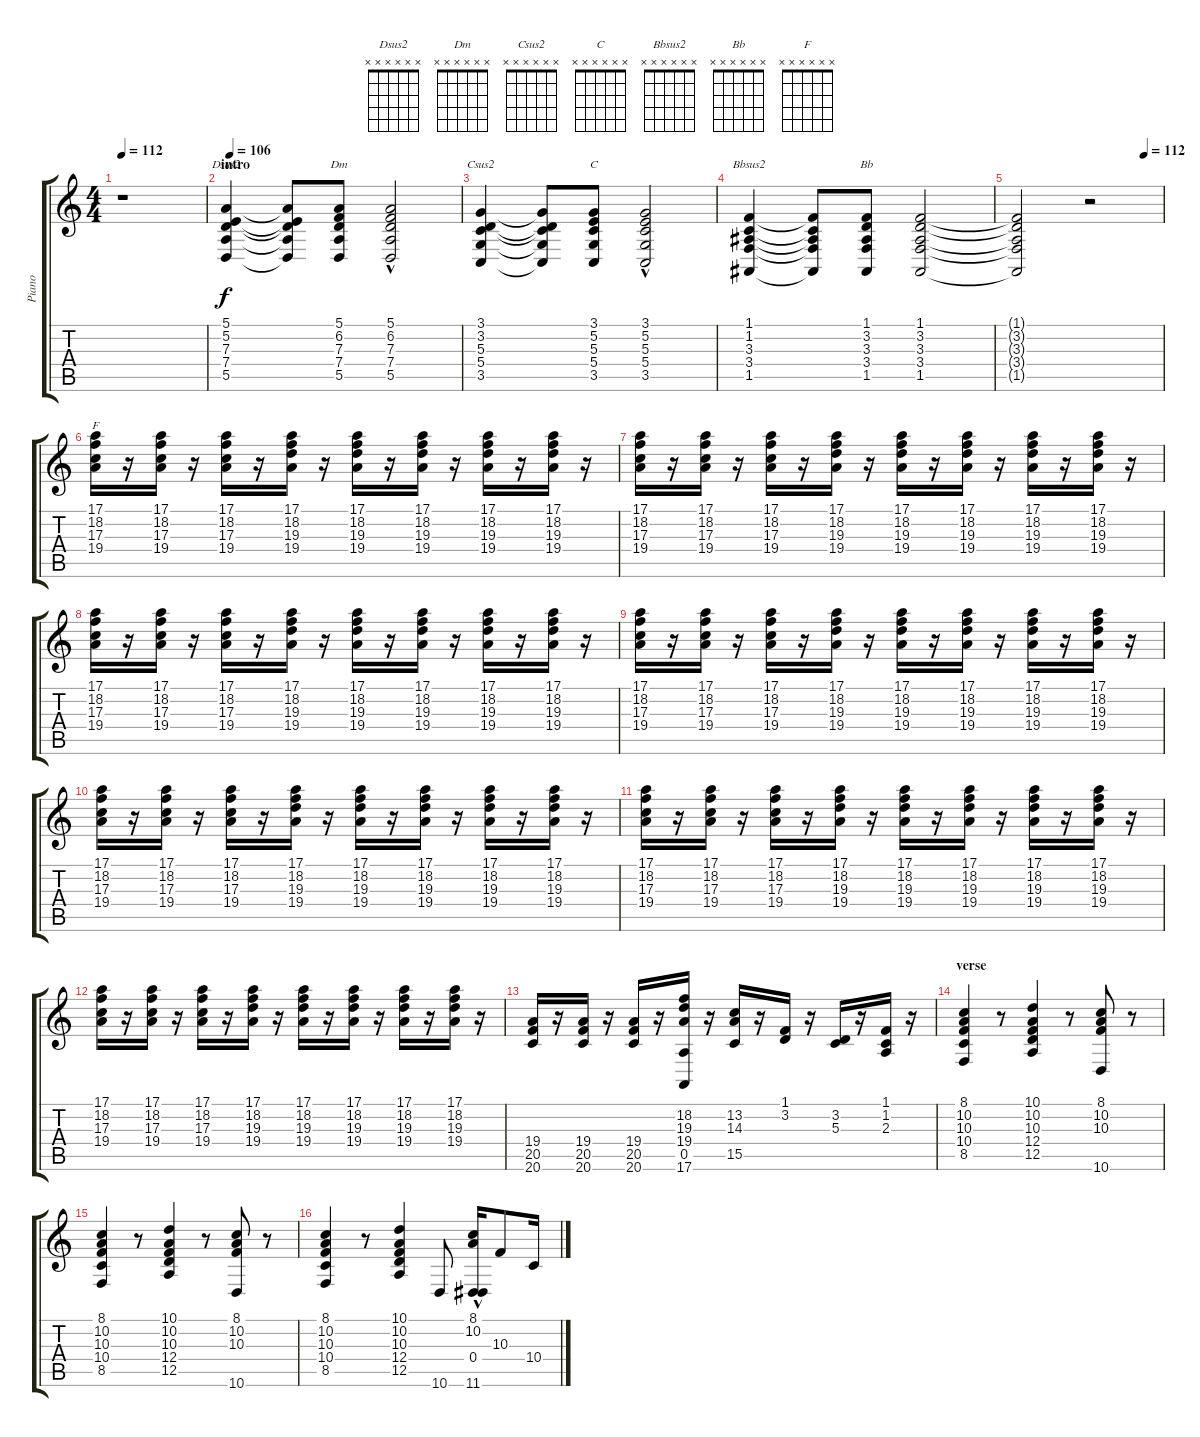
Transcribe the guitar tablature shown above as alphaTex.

\track ("Piano" "Piano") {instrument acousticgrandpiano}
\staff {score tabs}
\tuning (E4 B3 G3 D3 A2 E2) {hide}
\chord ("Dsus2" x x x x x x) {firstfret 0}
\chord ("Dm" x x x x x x) {firstfret 0}
\chord ("Csus2" x x x x x x) {firstfret 0}
\chord ("C" x x x x x x) {firstfret 0}
\chord ("Bbsus2" x x x x x x) {firstfret 0}
\chord ("Bb" x x x x x x) {firstfret 0}
\chord ("F" x x x x x x) {firstfret 0}
\ts (4 4)
\tempo 112
\clef g2
\ks c
r.1{dy f instrument acousticgrandpiano} |
\section ("" "intro")
\tempo 106
(5.1 5.2 7.3 7.4 5.5).4{ch "Dsus2"} (5.1{t} 5.2{t} 7.3{t} 7.4{t} 5.5{t}).8 (5.1 6.2 7.3 7.4 5.5).8{ch "Dm"} (5.1 6.2 7.3{hac} 7.4{hac} 5.5{hac}).2 |
(3.1 3.2 5.3 5.4 3.5).4{ch "Csus2"} (3.1{t} 3.2{t} 5.3{t} 5.4{t} 3.5{t}).8 (3.1 5.2 5.3 5.4 3.5).8{ch "C"} (3.1 5.2 5.3{hac} 5.4{hac} 3.5{hac}).2 |
(1.1 1.2 3.3 3.4 1.5).4{ch "Bbsus2"} (1.1{t} 1.2{t} 3.3{t} 3.4{t} 1.5{t}).8 (1.1 3.2 3.3 3.4 1.5).8{ch "Bb"} (1.1 3.2 3.3 3.4 1.5).2 |
\tempo (112 0.875)
(1.1{t} 3.2{t} 3.3{t} 3.4{t} 1.5{t}).2 r.2 |
(17.1 18.2 17.3 19.4).16{ch "F"} r.16 (17.1 18.2 17.3 19.4).16 r.16 (17.1 18.2 17.3 19.4).16 r.16 (17.1 18.2 19.3 19.4).16 r.16 (17.1 18.2 19.3 19.4).16 r.16 (17.1 18.2 19.3 19.4).16 r.16 (17.1 18.2 19.3 19.4).16 r.16 (17.1 18.2 19.3 19.4).16 r.16 |
(17.1 18.2 17.3 19.4).16 r.16 (17.1 18.2 17.3 19.4).16 r.16 (17.1 18.2 17.3 19.4).16 r.16 (17.1 18.2 19.3 19.4).16 r.16 (17.1 18.2 19.3 19.4).16 r.16 (17.1 18.2 19.3 19.4).16 r.16 (17.1 18.2 19.3 19.4).16 r.16 (17.1 18.2 19.3 19.4).16 r.16 |
(17.1 18.2 17.3 19.4).16 r.16 (17.1 18.2 17.3 19.4).16 r.16 (17.1 18.2 17.3 19.4).16 r.16 (17.1 18.2 19.3 19.4).16 r.16 (17.1 18.2 19.3 19.4).16 r.16 (17.1 18.2 19.3 19.4).16 r.16 (17.1 18.2 19.3 19.4).16 r.16 (17.1 18.2 19.3 19.4).16 r.16 |
(17.1 18.2 17.3 19.4).16 r.16 (17.1 18.2 17.3 19.4).16 r.16 (17.1 18.2 17.3 19.4).16 r.16 (17.1 18.2 19.3 19.4).16 r.16 (17.1 18.2 19.3 19.4).16 r.16 (17.1 18.2 19.3 19.4).16 r.16 (17.1 18.2 19.3 19.4).16 r.16 (17.1 18.2 19.3 19.4).16 r.16 |
(17.1 18.2 17.3 19.4).16 r.16 (17.1 18.2 17.3 19.4).16 r.16 (17.1 18.2 17.3 19.4).16 r.16 (17.1 18.2 19.3 19.4).16 r.16 (17.1 18.2 19.3 19.4).16 r.16 (17.1 18.2 19.3 19.4).16 r.16 (17.1 18.2 19.3 19.4).16 r.16 (17.1 18.2 19.3 19.4).16 r.16 |
(17.1 18.2 17.3 19.4).16 r.16 (17.1 18.2 17.3 19.4).16 r.16 (17.1 18.2 17.3 19.4).16 r.16 (17.1 18.2 19.3 19.4).16 r.16 (17.1 18.2 19.3 19.4).16 r.16 (17.1 18.2 19.3 19.4).16 r.16 (17.1 18.2 19.3 19.4).16 r.16 (17.1 18.2 19.3 19.4).16 r.16 |
(17.1 18.2 17.3 19.4).16 r.16 (17.1 18.2 17.3 19.4).16 r.16 (17.1 18.2 17.3 19.4).16 r.16 (17.1 18.2 19.3 19.4).16 r.16 (17.1 18.2 19.3 19.4).16 r.16 (17.1 18.2 19.3 19.4).16 r.16 (17.1 18.2 19.3 19.4).16 r.16 (17.1 18.2 19.3 19.4).16 r.16 |
(19.4 20.5 20.6).16 r.16 (19.4 20.5 20.6).16 r.16 (19.4 20.5 20.6).16 r.16 (18.2 19.3 19.4 0.5 17.6).16 r.16 (13.2 14.3 15.5).16 r.16 (1.1 3.2).16 r.16 (3.2 5.3).16 r.16 (1.1 1.2 2.3).16 r.16 |
\section ("" "verse")
(8.1 10.2 10.3 10.4 8.5).4 r.8 (10.1 10.2 10.3 12.4 12.5).4 r.8 (8.1 10.2 10.3 10.6).8 r.8 |
(8.1 10.2 10.3 10.4 8.5).4 r.8 (10.1 10.2 10.3 12.4 12.5).4 r.8 (8.1 10.2 10.3 10.6).8 r.8 |
(8.1 10.2 10.3 10.4 8.5).4 r.8 (10.1 10.2 10.3 12.4 12.5).4 10.6.8 (8.1{hac} 10.2{hac} 0.4 11.6).16 10.3.8 10.4.16
